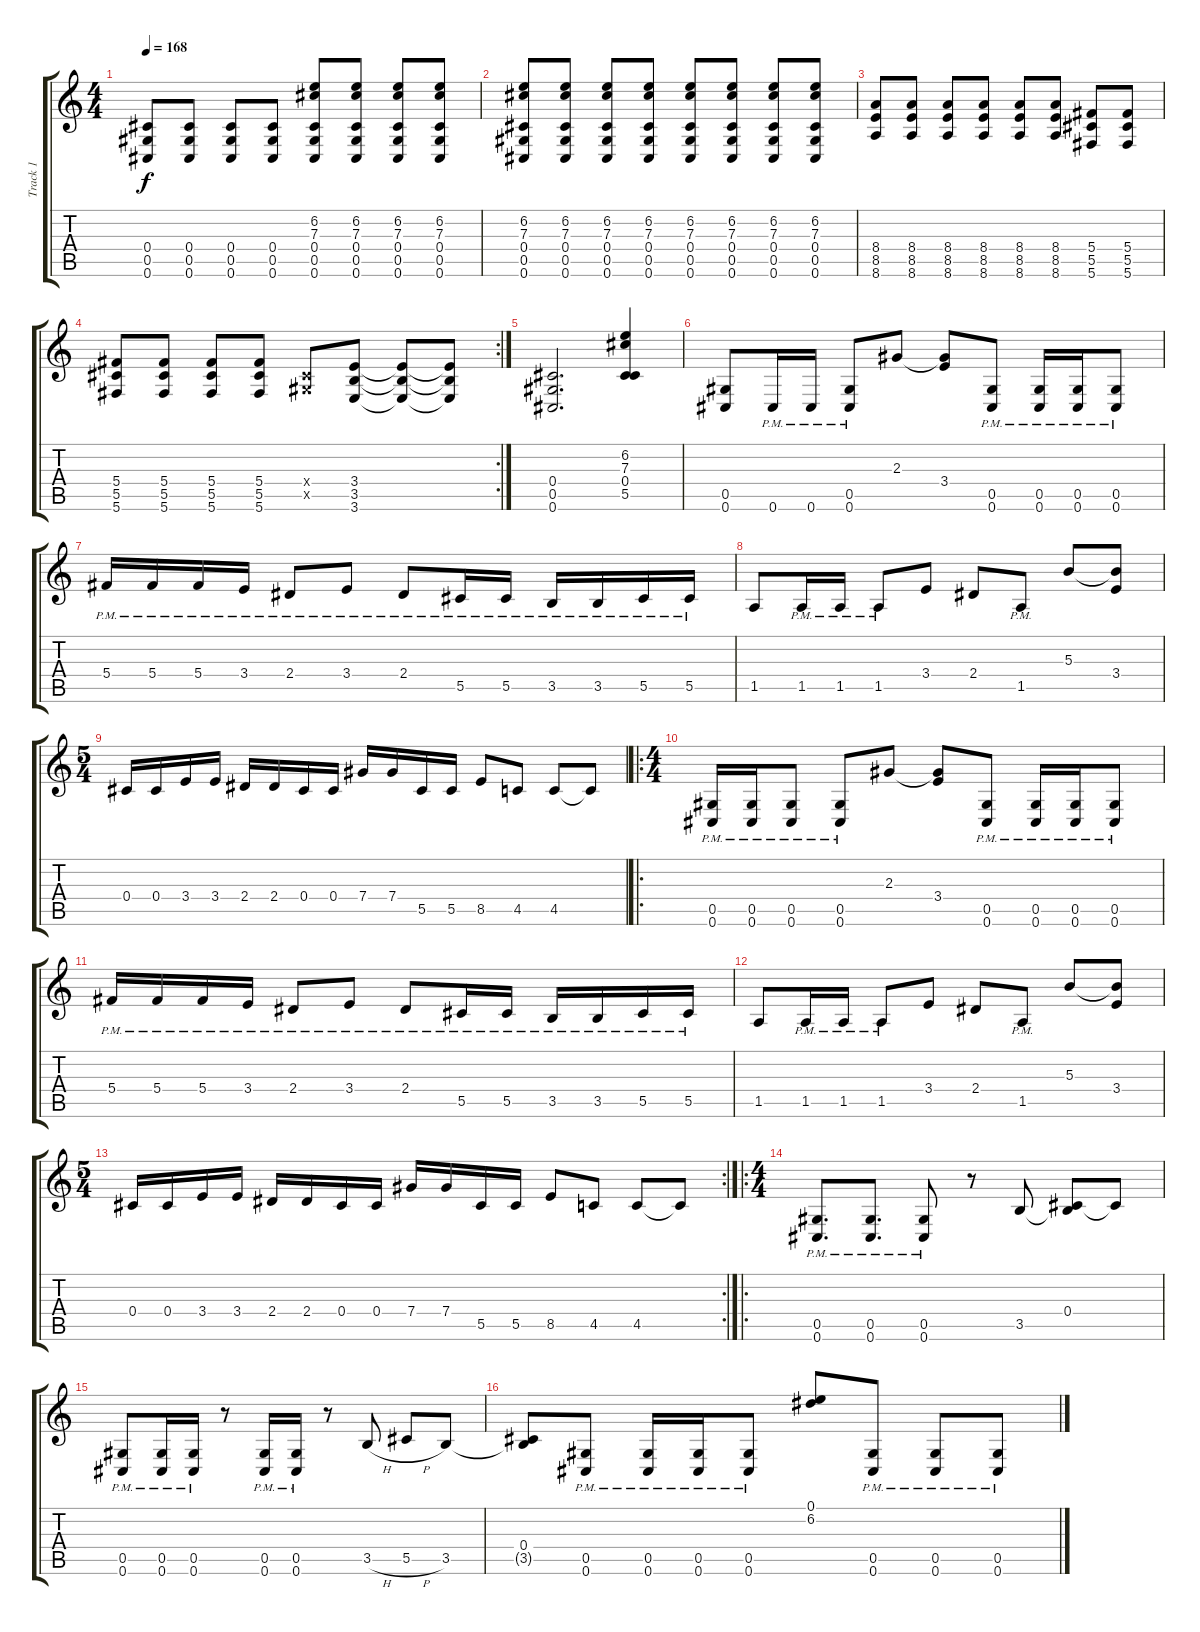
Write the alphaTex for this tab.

\track ("Track 1" "Track 1") {instrument distortionguitar}
\staff {score tabs}
\tuning (Eb4 Bb3 Gb3 Db3 Ab2 Db2) {hide}
\ts (4 4)
\tempo 168
\clef g2
\ks c
(0.4 0.5 0.6).8{dy f} (0.4 0.5 0.6).8 (0.4 0.5 0.6).8 (0.4 0.5 0.6).8 (6.2 7.3 0.4 0.5 0.6).8 (6.2 7.3 0.4 0.5 0.6).8 (6.2 7.3 0.4 0.5 0.6).8 (6.2 7.3 0.4 0.5 0.6).8 |
(6.2 7.3 0.4 0.5 0.6).8 (6.2 7.3 0.4 0.5 0.6).8 (6.2 7.3 0.4 0.5 0.6).8 (6.2 7.3 0.4 0.5 0.6).8 (6.2 7.3 0.4 0.5 0.6).8 (6.2 7.3 0.4 0.5 0.6).8 (6.2 7.3 0.4 0.5 0.6).8 (6.2 7.3 0.4 0.5 0.6).8 |
(8.4 8.5 8.6).8 (8.4 8.5 8.6).8 (8.4 8.5 8.6).8 (8.4 8.5 8.6).8 (8.4 8.5 8.6).8 (8.4 8.5 8.6).8 (5.4 5.5 5.6).8 (5.4 5.5 5.6).8 |
\rc 2
(5.4 5.5 5.6).8 (5.4 5.5 5.6).8 (5.4 5.5 5.6).8 (5.4 5.5 5.6).8 (0.4{x} 0.5{x}).8 (3.4 3.5 3.6).8 (3.4{t} 3.5{t} 3.6{t}).8 (3.4{t} 3.5{t} 3.6{t}).8 |
(0.4 0.5 0.6).2{d} (6.2 7.3 0.4 5.5).4 |
(0.5 0.6).8 0.6{pm}.16 0.6{pm}.16 (0.5{pm} 0.6{pm}).8 2.3.8 (2.3{t} 3.4).8 (0.5{pm} 0.6{pm}).8 (0.5{pm} 0.6{pm}).16 (0.5{pm} 0.6{pm}).16 (0.5{pm} 0.6{pm}).8 |
5.4{pm}.16 5.4{pm}.16 5.4{pm}.16 3.4{pm}.16 2.4{pm}.8 3.4{pm}.8 2.4{pm}.8 5.5{pm}.16 5.5{pm}.16 3.5{pm}.16 3.5{pm}.16 5.5{pm}.16 5.5{pm}.16 |
1.5.8 1.5{pm}.16 1.5{pm}.16 1.5{pm}.8 3.4.8 2.4.8 1.5{pm}.8 5.3.8 (5.3{t} 3.4).8 |
\ts (5 4)
0.4.16 0.4.16 3.4.16 3.4.16 2.4.16 2.4.16 0.4.16 0.4.16 7.4.16 7.4.16 5.5.16 5.5.16 8.5.8 4.5.8 4.5.8 4.5{t}.8 |
\ro
\ts (4 4)
(0.5{pm} 0.6{pm}).16 (0.5{pm} 0.6{pm}).16 (0.5{pm} 0.6{pm}).8 (0.5{pm} 0.6{pm}).8 2.3.8 (2.3{t} 3.4).8 (0.5{pm} 0.6{pm}).8 (0.5{pm} 0.6{pm}).16 (0.5{pm} 0.6{pm}).16 (0.5{pm} 0.6{pm}).8 |
5.4{pm}.16 5.4{pm}.16 5.4{pm}.16 3.4{pm}.16 2.4{pm}.8 3.4{pm}.8 2.4{pm}.8 5.5{pm}.16 5.5{pm}.16 3.5{pm}.16 3.5{pm}.16 5.5{pm}.16 5.5{pm}.16 |
1.5.8 1.5{pm}.16 1.5{pm}.16 1.5{pm}.8 3.4.8 2.4.8 1.5{pm}.8 5.3.8 (5.3{t} 3.4).8 |
\rc 2
\ts (5 4)
0.4.16 0.4.16 3.4.16 3.4.16 2.4.16 2.4.16 0.4.16 0.4.16 7.4.16 7.4.16 5.5.16 5.5.16 8.5.8 4.5.8 4.5.8 4.5{t}.8 |
\ro
\ts (4 4)
(0.5{pm} 0.6{pm}).8{d} (0.5{pm} 0.6{pm}).8{d} (0.5{pm} 0.6{pm}).8 r.8 3.5.8 (0.4 3.5{t}).8 0.4{t}.8 |
(0.5{pm} 0.6{pm}).8 (0.5{pm} 0.6{pm}).16 (0.5{pm} 0.6{pm}).16 r.8 (0.5{pm} 0.6{pm}).16 (0.5{pm} 0.6{pm}).16 r.8 3.5{h}.8 5.5{h}.8 3.5.8 |
(0.4 3.5{t}).8 (0.5{pm} 0.6{pm}).8 (0.5{pm} 0.6{pm}).16 (0.5{pm} 0.6{pm}).16 (0.5{pm} 0.6{pm}).8 (0.1 6.2).8 (0.5{pm} 0.6{pm}).8 (0.5{pm} 0.6{pm}).8 (0.5{pm} 0.6{pm}).8
